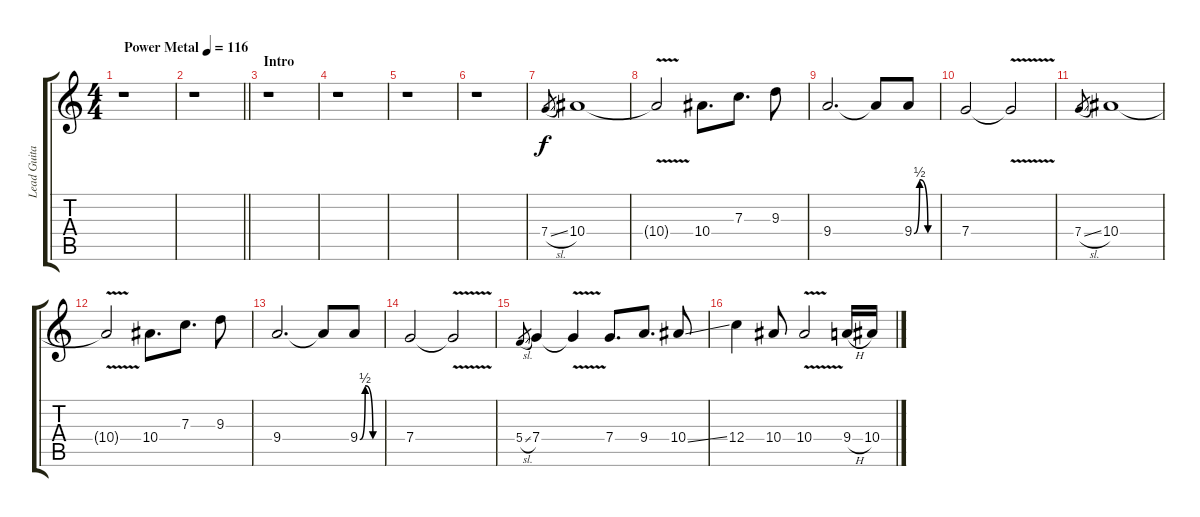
\track ("Lead Guitar I" "Lead Guita") {instrument distortionguitar}
\staff {score tabs}
\tuning (D4 A3 F3 C3 G2 D2) {hide}
\ts (4 4)
\tempo (116 "Power Metal")
\clef g2
\ks c
r.1{dy f instrument distortionguitar} |
\barLineRight lightlight
r.1 |
\section ("" "Intro")
r.1 |
r.1 |
r.1 |
r.1{volume 14 balance 6 instrument distortionguitar} |
7.4{sl}.8{gr} 10.4.1 |
10.4{v t}.2 10.4.8{d} 7.3.8{d} 9.3.8 |
9.4.2{d} 9.4{t}.8 9.4{be (custom 0 0 15 2 37 0 60 0)}.8 |
7.4.2 7.4{v t}.2 |
7.4{sl}.8{gr} 10.4.1 |
10.4{v t}.2 10.4.8{d} 7.3.8{d} 9.3.8 |
9.4.2{d} 9.4{t}.8 9.4{be (custom 0 0 15 2 37 0 60 0)}.8 |
7.4.2 7.4{v t}.2 |
5.4{sl}.8{gr} 7.4.4{volume 16} 7.4{v t}.4 7.4.8{d} 9.4.8{d} 10.4{ss}.8 |
12.4.4 10.4.8 10.4{v}.2 9.4{h}.16 10.4{h}.16
